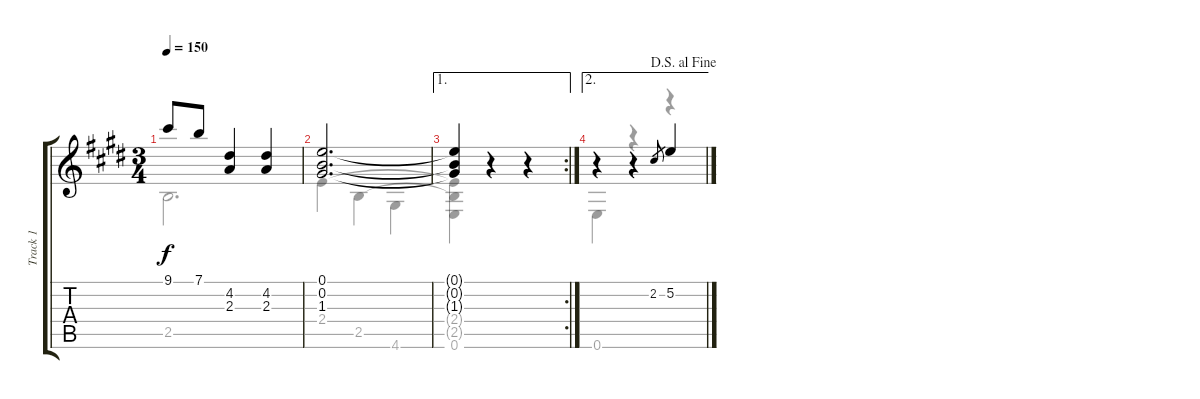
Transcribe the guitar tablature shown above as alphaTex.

\track ("Track 1" "Track 1") {instrument acousticguitarnylon}
\staff {score tabs}
\tuning (E4 B3 G3 D3 A2 E2) {hide}
\voice
\ts (3 4)
\tempo 150
\clef g2
\ks e
9.1.8{dy f} 7.1.8 (4.2 2.3).4 (4.2 2.3).4 |
(0.1 0.2 1.3).2{d} |
\ae 1
\rc 2
(0.1{t} 0.2{t} 1.3{t}).4 r.4 r.4 |
\ae 2
\jump dalsegnoalfine
r.4 r.4 2.2.8{gr} 5.2.4
\voice
\clef g2
\ottava regular
\simile none
\ks e
2.5.2{d dy f} |
2.4.4 2.5.4 4.6.4 |
(2.4{t} 2.5{t} 0.6).4 r.4 r.4 |
0.6.4 r.4 r.4
